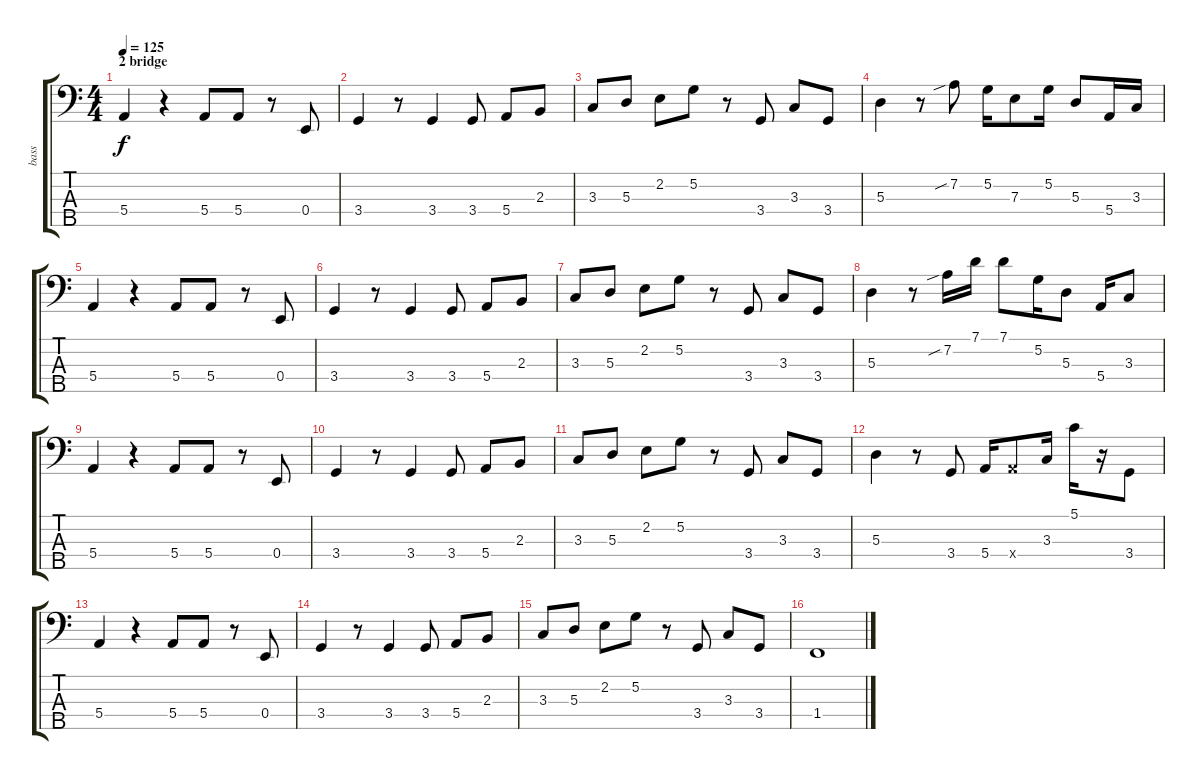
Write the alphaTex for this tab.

\track ("bass" "bass") {instrument electricbassfinger}
\staff {score tabs}
\tuning (G2 D2 A1 E1 B0) {hide}
\ts (4 4)
\section ("" "2 bridge")
\tempo 125
\clef f4
\ks c
5.4.4{dy f} r.4 5.4.8 5.4.8 r.8 0.4.8 |
3.4.4 r.8 3.4.4 3.4.8 5.4.8 2.3.8 |
3.3.8 5.3.8 2.2.8 5.2.8 r.8 3.4.8 3.3.8 3.4.8 |
5.3.4 r.8 7.2{sib}.8 5.2.16 7.3.8 5.2.16 5.3.8 5.4.16 3.3.16 |
5.4.4 r.4 5.4.8 5.4.8 r.8 0.4.8 |
3.4.4 r.8 3.4.4 3.4.8 5.4.8 2.3.8 |
3.3.8 5.3.8 2.2.8 5.2.8 r.8 3.4.8 3.3.8 3.4.8 |
5.3.4 r.8 7.2{sib}.16 7.1.16 7.1.8 5.2.16 5.3.8 5.4.16 3.3.8 |
5.4.4 r.4 5.4.8 5.4.8 r.8 0.4.8 |
3.4.4 r.8 3.4.4 3.4.8 5.4.8 2.3.8 |
3.3.8 5.3.8 2.2.8 5.2.8 r.8 3.4.8 3.3.8 3.4.8 |
5.3.4 r.8 3.4.8 5.4.16 5.4{x}.8 3.3.16 5.1.16 r.16 3.4.8 |
5.4.4 r.4 5.4.8 5.4.8 r.8 0.4.8 |
3.4.4 r.8 3.4.4 3.4.8 5.4.8 2.3.8 |
3.3.8 5.3.8 2.2.8 5.2.8 r.8 3.4.8 3.3.8 3.4.8 |
1.4.1
